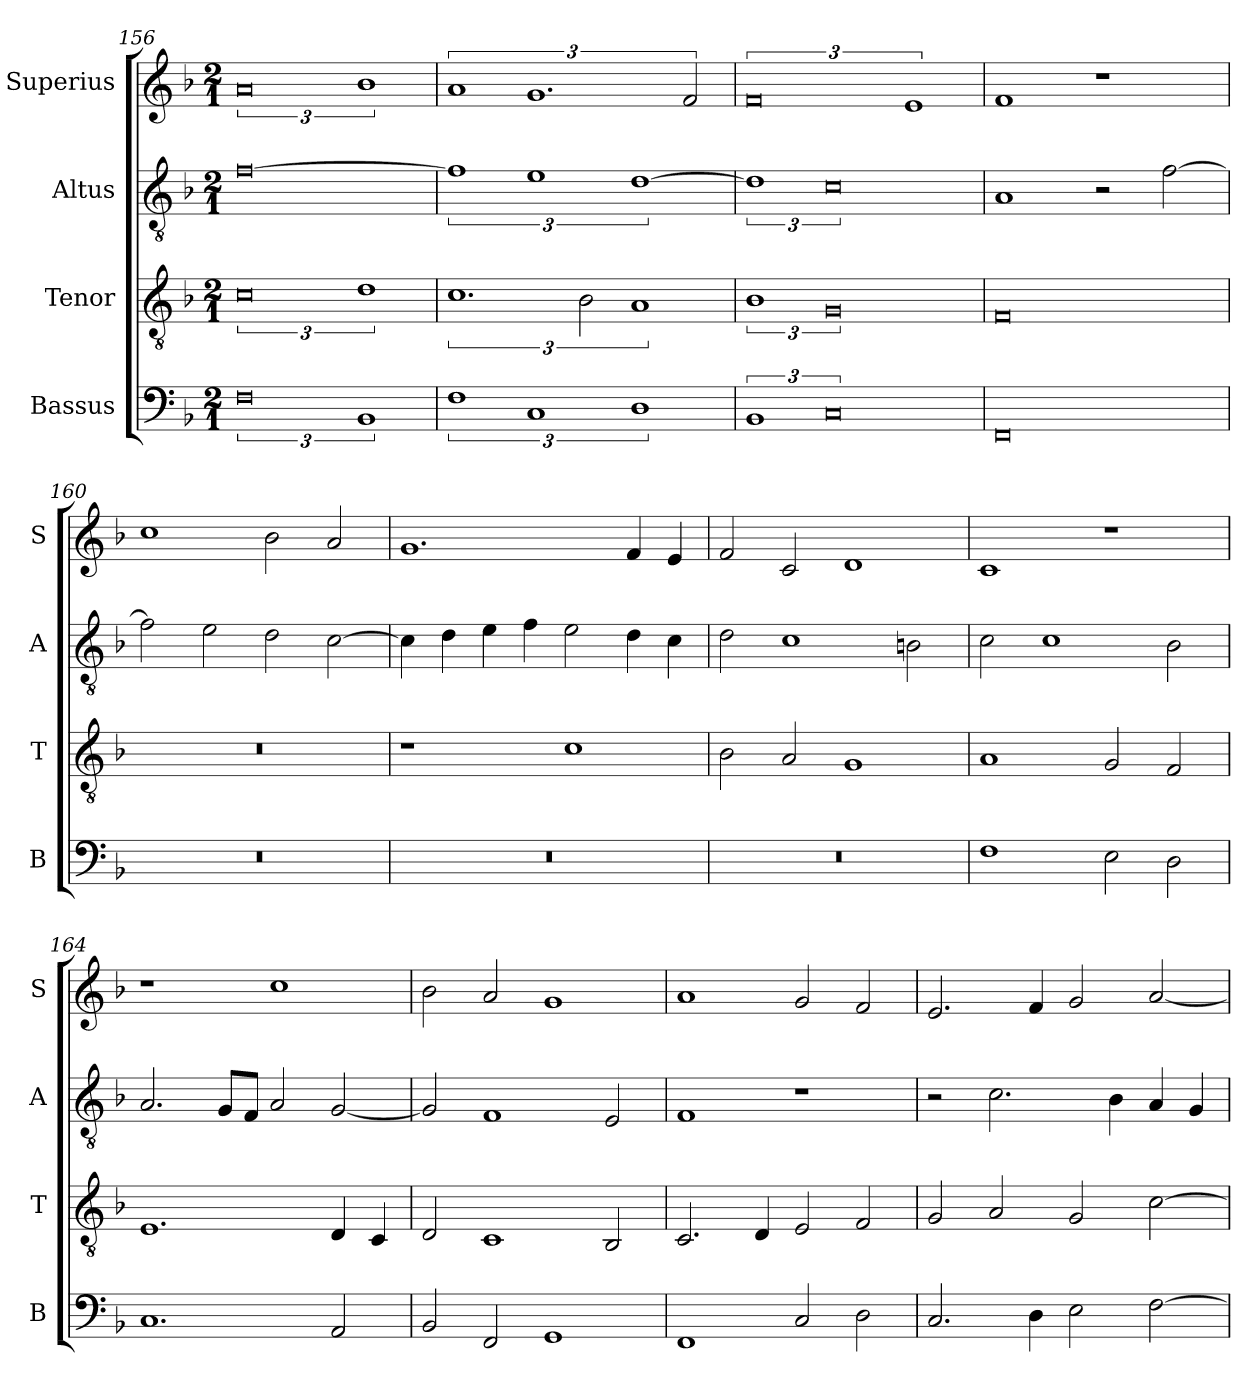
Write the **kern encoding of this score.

**kern	**kern	**kern	**kern
*part4	*part3	*part2	*part1
*staff4	*staff3	*staff2	*staff1
*I"Bassus	*I"Tenor	*I"Altus	*I"Superius
*I'B	*I'T	*I'A	*I'S
*clefF4	*clefGv2	*clefGv2	*clefG2
*k[b-]	*k[b-]	*k[b-]	*k[b-]
*F:	*F:	*F:	*F:
*M2/1	*M2/1	*M2/1	*M2/1
=156	=156	=156	=156
3%4F	3%4c	[0f	3%4a
3%2BB-	3%2d	.	3%2b-
=157	=157	=157	=157
3%2F	3%2.c	3%2f]	3%2a
3%2C	.	3%2e	3%2.g
.	3B-	.	.
3%2D	3%2A	[3%2d	.
.	.	.	3f
=158	=158	=158	=158
3%2BB-	3%2B-	3%2d]	3%4f
3%4C	3%4G	3%4c	.
.	.	.	3%2e
=159	=159	=159	=159
0FF	0F	1A	1f
.	.	2r	1r
.	.	[2f	.
=160	=160	=160	=160
0r	0r	2f]	1cc
.	.	2e	.
.	.	2d	2b-
.	.	[2c	2a
=161	=161	=161	=161
0r	1r	4c]	1.g
.	.	4d	.
.	.	4e	.
.	.	4f	.
.	1c	2e	.
.	.	4d	4f
.	.	4c	4e
=162	=162	=162	=162
0r	2B-	2d	2f
.	2A	1c	2c
.	1G	.	1d
.	.	2Bn	.
=163	=163	=163	=163
1F	1A	2c	1c
.	.	1c	.
2E	2G	.	1r
2D	2F	2B-	.
=164	=164	=164	=164
1.C	1.E	2.A	1r
.	.	8GL	.
.	.	8FJ	.
.	.	2A	1cc
2AA	4D	[2G	.
.	4C	.	.
=165	=165	=165	=165
2BB-	2D	2G]	2b-
2FF	1C	1F	2a
1GG	.	.	1g
.	2BB-	2E	.
=166	=166	=166	=166
1FF	2.C	1F	1a
.	4D	.	.
2C	2E	1r	2g
2D	2F	.	2f
=167	=167	=167	=167
2.C	2G	2r	2.e
.	2A	2.c	.
4D	.	.	4f
2E	2G	.	2g
.	.	4B-	.
[2F	[2c	4A	[2a
.	.	4G	.
=	=	=	=
*-	*-	*-	*-
